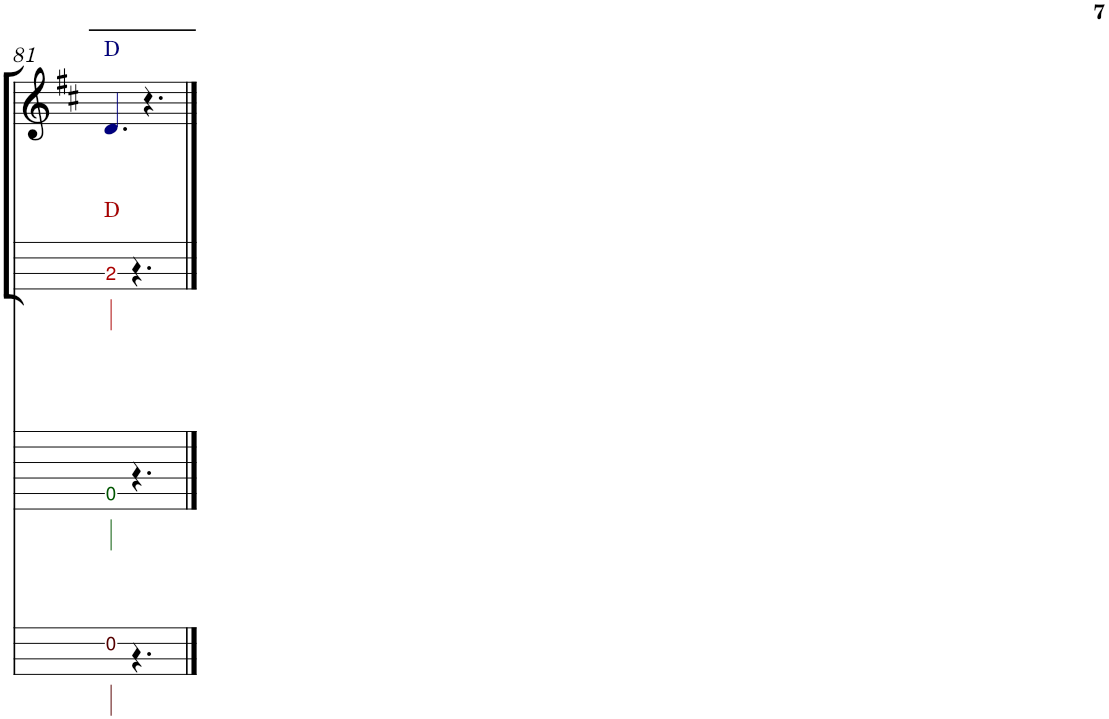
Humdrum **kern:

**kern	**kern	**kern	**harte	**kern	**harte
*part4	*part3	*part2	*part2	*part1	*part1
*staff4	*staff3	*staff2	*	*staff1	*
*I"Bass Guitar	*I"Guitar	*I"Ukulele	*	*I"Mandolin	*
!!LO:PB:g=z
*	*	*	*	*clefG2	*
*k[f#c#]	*k[f#c#]	*k[f#c#]	*	*k[f#c#]	*
*D:	*D:	*D:	*	*D:	*
*M6/8	*M6/8	*M6/8	*	*M6/8	*
=81	=81	=81	=81	=81	=81
4DDi\	4AAj\	4dZ\	D:maj	4.dV/	D:maj
4.r	4.r	4.r	.	.	.
.	.	.	.	4.r	.
8ryy	8ryy	8ryy	.	.	.
==	==	==	==	==	==
*-	*-	*-	*-	*-	*-
